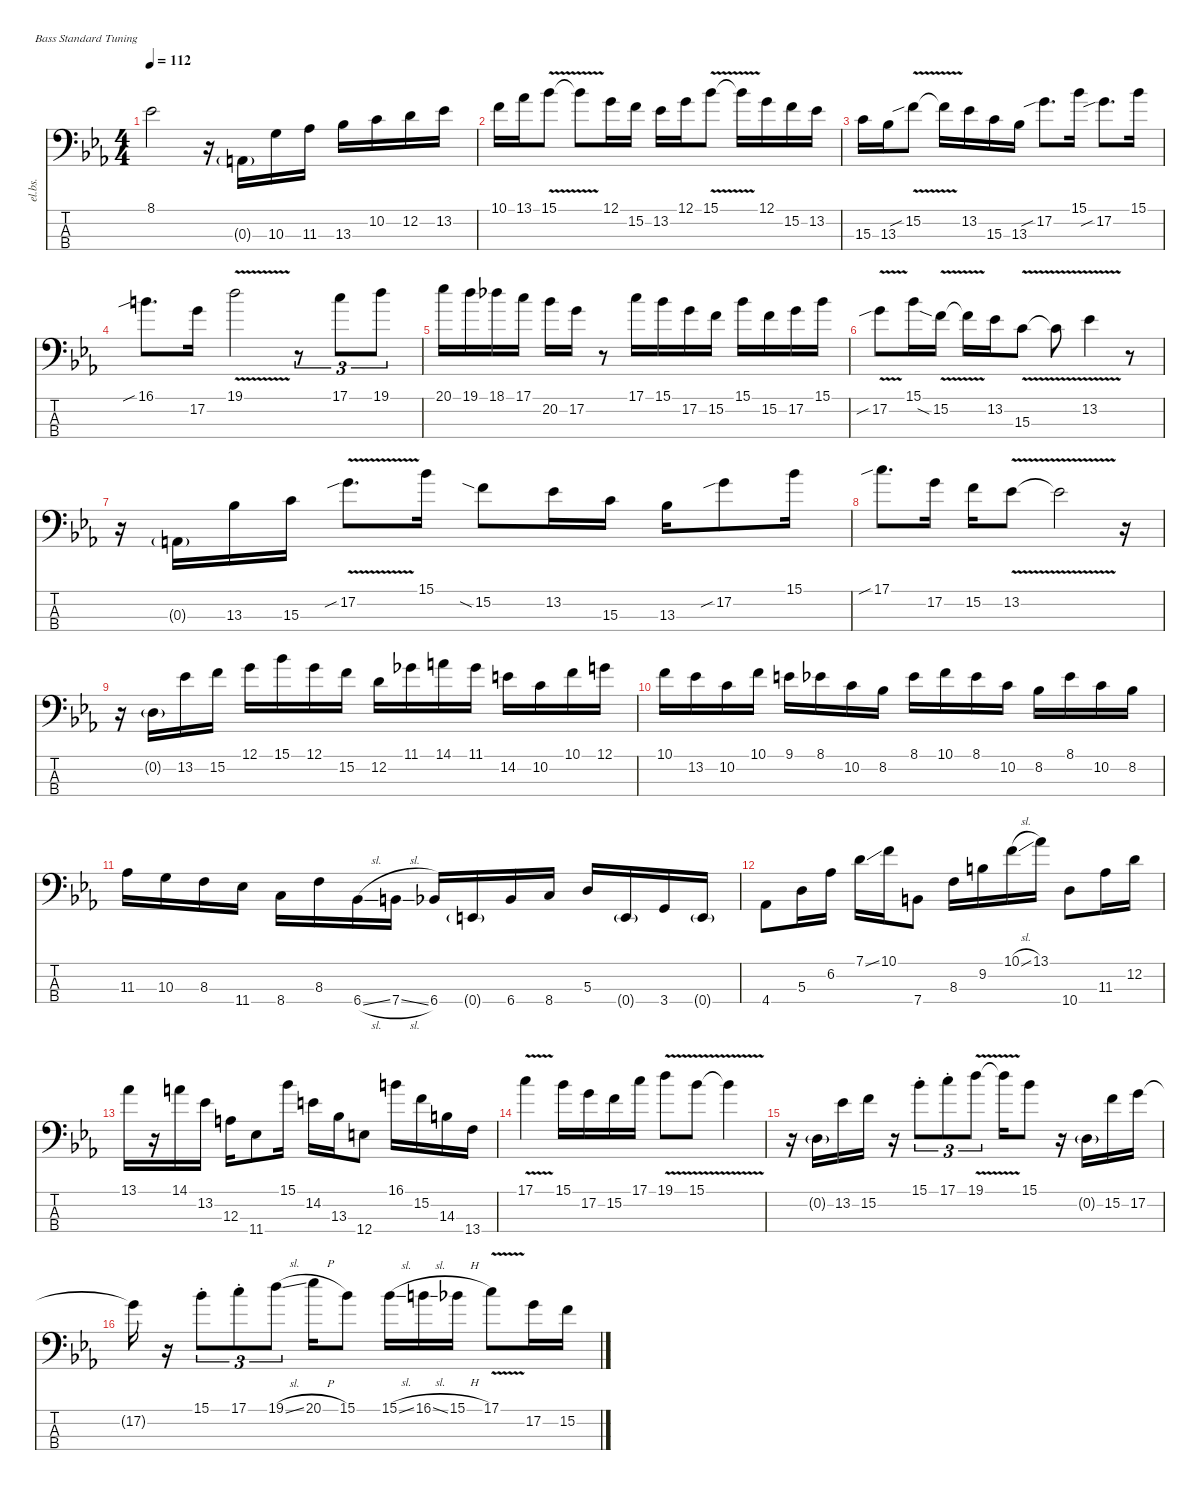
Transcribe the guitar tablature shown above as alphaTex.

\defaultSystemsLayout 4
\hideDynamics
\bracketExtendMode nobrackets
\otherSystemsTrackNameOrientation horizontal
\track ("Bass" "el.bs.") {mute instrument electricbassfinger}
\staff {score tabs}
\tuning (G2 D2 A1 E1)
\ts (4 4)
\tempo 112
\clef f4
\ks cminor
8.1{t acc b}.2{dy f} r.16 0.3{g acc forcenatural}.16 10.3{acc forcenatural}.16 11.3{acc b}.16 13.3{acc b}.16 10.2{acc forcenatural}.16 12.2{acc forcenatural}.16 13.2{acc b}.16 |
10.1{acc forcenatural}.16 13.1{acc b}.16 15.1{v acc b}.8 15.1{v t acc b}.8 12.1{acc forcenatural}.16 15.2{acc forcenatural}.16 13.2{acc b}.16 12.1{acc forcenatural}.16 15.1{v acc b}.8 15.1{v t acc b}.16 12.1{acc forcenatural}.16 15.2{acc forcenatural}.16 13.2{acc b}.16 |
15.3{acc forcenatural}.16 13.3{acc b}.16 15.2{v sib acc forcenatural}.8 15.2{v t acc forcenatural}.16 13.2{acc b}.16 15.3{acc forcenatural}.16 13.3{acc b}.16 17.2{sib acc forcenatural}.8{d} 15.1{acc b}.16 17.2{sib acc forcenatural}.8{d} 15.1{acc b}.16 |
16.1{sib acc forcenatural}.8{d} 17.2{acc forcenatural}.16 19.1{v acc forcenatural}.2 r.8{tu (3 2)} 17.1{acc forcenatural}.8{tu (3 2)} 19.1{acc forcenatural}.8{tu (3 2)} |
20.1{acc b}.16 19.1{acc forcenatural}.16 18.1{acc b}.16 17.1{acc forcenatural}.16 20.2{acc b}.16 17.2{acc forcenatural}.16 r.8 17.1{acc forcenatural}.16 15.1{acc b}.16 17.2{acc forcenatural}.16 15.2{acc forcenatural}.16 15.1{acc b}.16 15.2{acc forcenatural}.16 17.2{acc forcenatural}.16 15.1{acc b}.16 |
17.2{v sib acc forcenatural}.8 15.1{acc b}.16 15.2{v sia acc forcenatural}.16 15.2{v t acc forcenatural}.16 13.2{acc b}.16 15.3{v acc forcenatural}.8 15.3{v t acc forcenatural}.8 13.2{v acc b}.4 r.8 |
r.16 0.3{g acc forcenatural}.16 13.3{acc b}.16 15.3{acc forcenatural}.16 17.2{v sib acc forcenatural}.8{d} 15.1{acc b}.16 15.2{sia acc forcenatural}.8 13.2{acc b}.16 15.3{acc forcenatural}.16 13.3{acc b}.16 17.2{sib acc forcenatural}.8 15.1{acc b}.16 |
17.1{sib acc forcenatural}.8{d} 17.2{acc forcenatural}.16 15.2{acc forcenatural}.16 13.2{v acc b}.8 13.2{v t acc b}.2 r.16 |
r.16 0.2{g acc forcenatural}.16 13.2{acc b}.16 15.2{acc forcenatural}.16 12.1{acc forcenatural}.16 15.1{acc b}.16 12.1{acc forcenatural}.16 15.2{acc forcenatural}.16 12.2{acc forcenatural}.16 11.1{acc b}.16 14.1{acc forcenatural}.16 11.1{acc b}.16 14.2{acc forcenatural}.16 10.2{acc forcenatural}.16 10.1{acc forcenatural}.16 12.1{acc forcenatural}.16 |
10.1{acc forcenatural}.16 13.2{acc b}.16 10.2{acc forcenatural}.16 10.1{acc forcenatural}.16 9.1{acc forcenatural}.16 8.1{acc b}.16 10.2{acc forcenatural}.16 8.2{acc b}.16 8.1{acc b}.16 10.1{acc forcenatural}.16 8.1{acc b}.16 10.2{acc forcenatural}.16 8.2{acc b}.16 8.1{acc b}.16 10.2{acc forcenatural}.16 8.2{acc b}.16 |
11.3{acc b}.16 10.3{acc forcenatural}.16 8.3{acc forcenatural}.16 11.4{acc b}.16 8.4{acc forcenatural}.16 8.3{acc forcenatural}.16 6.4{sl acc b}.16 7.4{sl acc forcenatural}.16 6.4{acc b}.16 0.4{g acc forcenatural}.16 6.4{acc b}.16 8.4{acc forcenatural}.16 5.3{acc forcenatural}.16 0.4{g acc forcenatural}.16 3.4{acc forcenatural}.16 0.4{g acc forcenatural}.16 |
4.4{acc b}.8 5.3{acc forcenatural}.16 6.2{acc b}.16 7.1{ss acc forcenatural}.16 10.1{acc forcenatural}.16 7.4{acc forcenatural}.8 8.3{acc forcenatural}.16 9.2{acc forcenatural}.16 10.1{sl acc forcenatural}.16 13.1{acc b}.16 10.4{acc forcenatural}.8 11.3{acc b}.16 12.2{acc forcenatural}.16 |
13.1{acc b}.16 r.16 14.1{acc forcenatural}.16 13.2{acc b}.16 12.3{acc forcenatural}.16 11.4{acc b}.8 15.1{acc b}.16 14.2{acc forcenatural}.16 13.3{acc b}.16 12.4{acc forcenatural}.8 16.1{acc forcenatural}.16 15.2{acc forcenatural}.16 14.3{acc forcenatural}.16 13.4{acc forcenatural}.16 |
17.1{v acc forcenatural}.4 15.1{acc b}.16 17.2{acc forcenatural}.16 15.2{acc forcenatural}.16 17.1{acc forcenatural}.16 19.1{v acc forcenatural}.8 15.1{v acc b}.8 15.1{v t acc b}.4 |
r.16 0.2{g acc forcenatural}.16 13.2{acc b}.16 15.2{acc forcenatural}.16 r.16 15.1{st acc b}.8{tu (3 2)} 17.1{st acc forcenatural}.8{tu (3 2)} 19.1{v acc forcenatural}.8{tu (3 2) dy mf} 19.1{v t acc forcenatural}.16{dy f} 15.1{acc b}.8 r.16 0.2{g acc forcenatural}.16 15.2{acc forcenatural}.16{dy mf} 17.2{acc forcenatural}.16 |
17.2{t acc forcenatural}.16{dy f} r.16 15.1{st acc b}.8{tu (3 2)} 17.1{st acc forcenatural}.8{tu (3 2)} 19.1{sl acc forcenatural}.8{tu (3 2) dy mf} 20.1{h acc b}.16{dy f} 15.1{acc b}.8 15.1{sl acc b}.16 16.1{sl acc forcenatural}.16 15.1{h acc b}.16 17.1{v acc forcenatural}.8 17.2{acc forcenatural}.16{dy mf} 15.2{acc forcenatural}.16{dy f}
